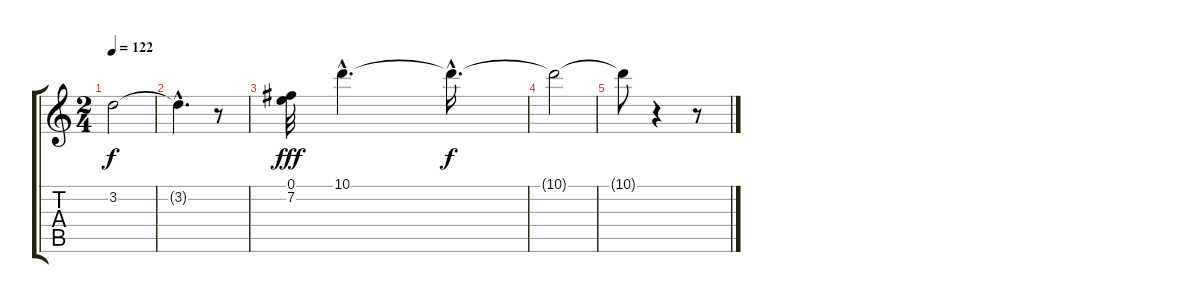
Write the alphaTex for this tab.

\track "" {instrument electricguitarclean}
\staff {score tabs}
\tuning (E4 B3 G3 D3 A2 E2) {hide}
\ts (2 4)
\tempo 122
\clef g2
\ks c
3.2{t}.2{dy f} |
3.2{hac t}.4{d} r.8 |
(0.1 7.2).32{dy fff} 10.1{hac}.4{d} 10.1{hac t}.16{d dy f} |
10.1{t}.2 |
10.1{t}.8 r.4 r.8
